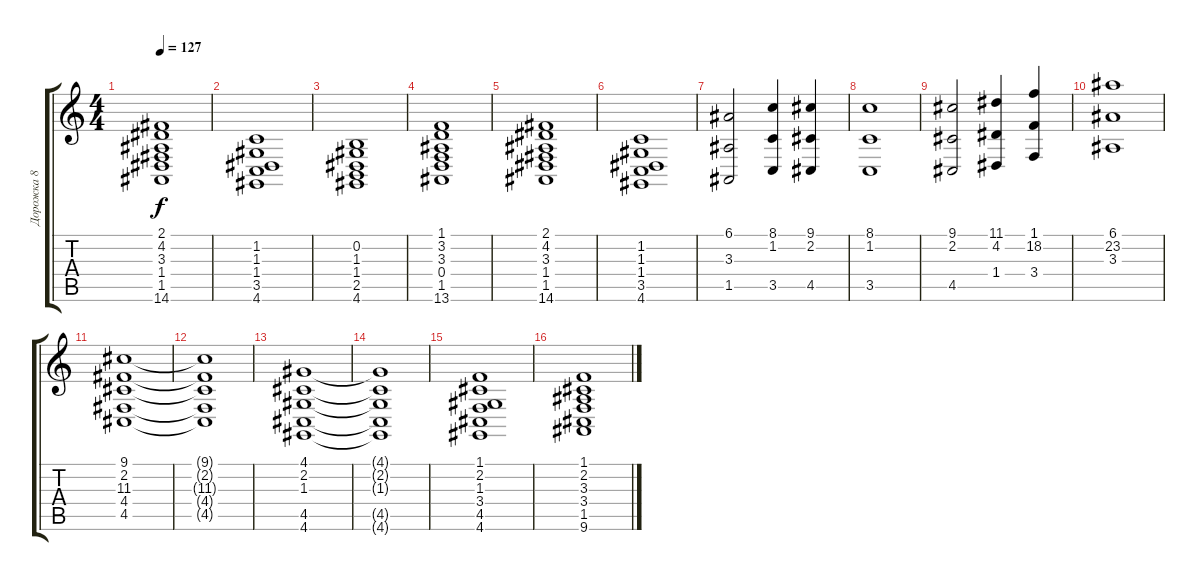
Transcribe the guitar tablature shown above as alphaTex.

\track ("Дорожка 8" "Дорожка 8") {instrument synthstrings2}
\staff {score tabs}
\tuning (E4 B3 G3 D3 A2 E2) {hide}
\ts (4 4)
\tempo 127
\clef g2
\ks c
(2.1 4.2 3.3 1.4 1.5 14.6).1{dy f} |
(1.2 1.3 1.4 3.5 4.6).1 |
(0.2 1.3 1.4 2.5 4.6).1 |
(1.1 3.2 3.3 0.4 1.5 13.6).1 |
(2.1 4.2 3.3 1.4 1.5 14.6).1 |
(1.2 1.3 1.4 3.5 4.6).1 |
(6.1 3.3 1.5).2 (8.1 1.2 3.5).4 (9.1 2.2 4.5).4 |
(8.1 1.2 3.5).1 |
(9.1 2.2 4.5).2 (11.1 4.2 1.4).4 (1.1 18.2 3.4).4 |
(6.1 23.2 3.3).1 |
(9.1 2.2 11.3 4.4 4.5).1 |
(9.1{t} 2.2{t} 11.3{t} 4.4{t} 4.5{t}).1 |
(4.1 2.2 1.3 4.5 4.6).1 |
(4.1{t} 2.2{t} 1.3{t} 4.5{t} 4.6{t}).1 |
(1.1 2.2 1.3 3.4 4.5 4.6).1 |
(1.1 2.2 3.3 3.4 1.5 9.6).1
